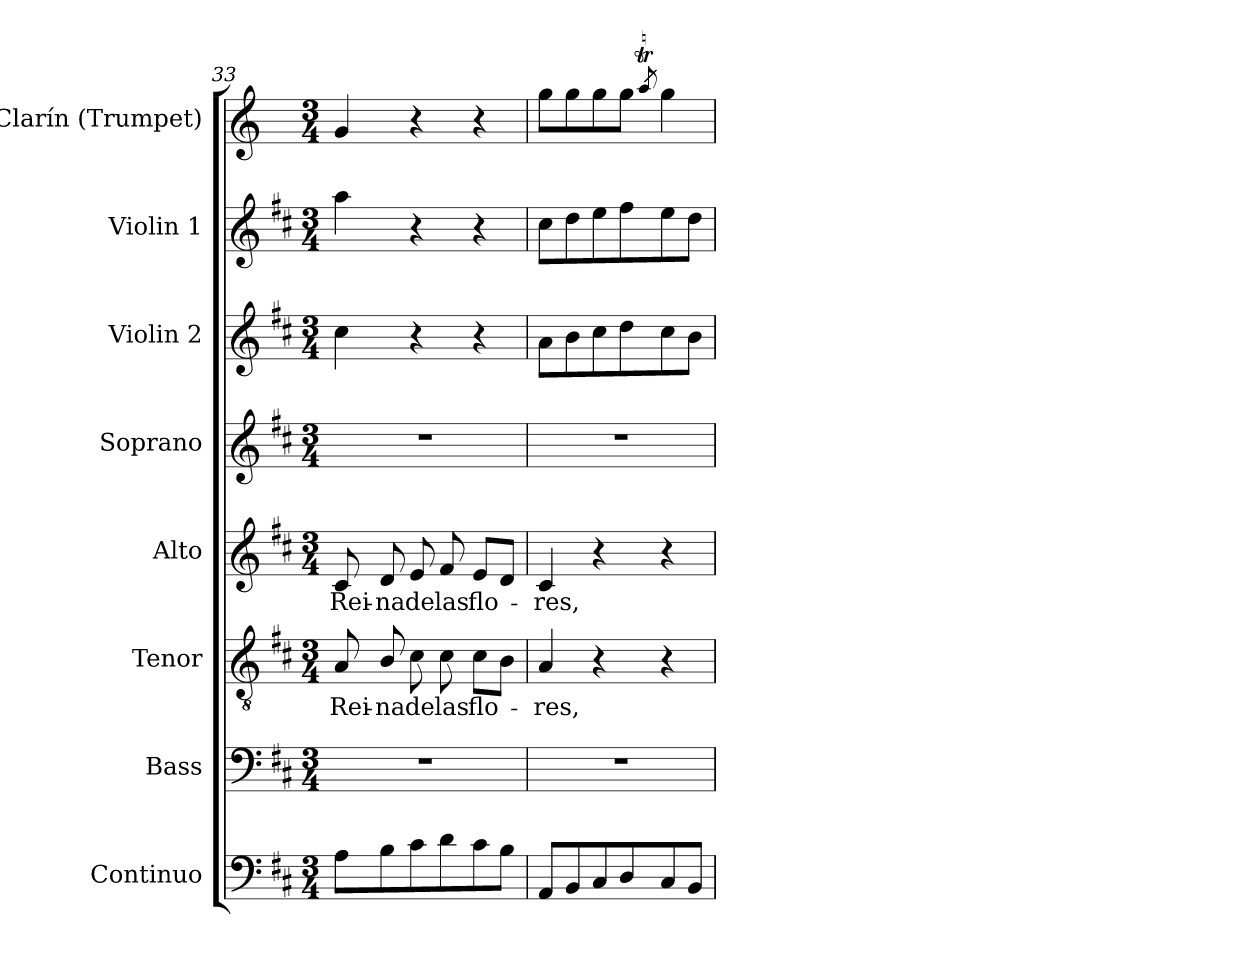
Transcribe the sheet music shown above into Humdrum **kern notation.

**kern	**kern	**kern	**text	**kern	**text	**kern	**kern	**kern	**kern
*part8	*part7	*part6	*part6	*part5	*part5	*part4	*part3	*part2	*part1
*staff8	*staff7	*staff6	*staff6	*staff5	*staff5	*staff4	*staff3	*staff2	*staff1
*I"Continuo	*I"Bass	*I"Tenor	*	*I"Alto	*	*I"Soprano	*I"Violin 2	*I"Violin 1	*I"Clarín (Trumpet)
*I'Cont.	*I'B.	*I'T.	*	*I'A.	*	*I'S.	*I'Vln. 2	*I'Vln. 1	*I'Tpt.
!!LO:LB:g=z
*clefF4	*clefF4	*clefGv2	*	*clefG2	*	*clefG2	*clefG2	*clefG2	*clefG2
*	*	*ITrd7c12	*	*	*	*	*	*	*ITrd-1c-2
*k[f#c#]	*k[f#c#]	*k[f#c#]	*	*k[f#c#]	*	*k[f#c#]	*k[f#c#]	*k[f#c#]	*k[f#c#]
*D:	*D:	*D:	*	*D:	*	*D:	*D:	*D:	*D:
*M3/4	*M3/4	*M3/4	*	*M3/4	*	*M3/4	*M3/4	*M3/4	*M3/4
=33	=33	=33	=33	=33	=33	=33	=33	=33	=33
!	!LO:N:vis=1	!	!	!	!	!	!	!	!
!	!	!	!LO:LY:b:color=#000000	!	!	!	!	!	!
!	!	!	!	!	!LO:LY:b:color=#000000	!LO:N:vis=1	!	!	!
8Ai\L	2.r	8AAi/	Rei-	8c#i/	Rei-	2.r	4cc#i\	4aai\	4ai/
!	!	!	!LO:LY:b:color=#000000	!	!	!	!	!	!
!	!	!	!	!	!LO:LY:b:color=#000000	!	!	!	!
8Bi\	.	8BBi/	-na	8di/	-na	.	.	.	.
!	!	!	!LO:LY:b:color=#000000	!	!	!	!	!	!
!	!	!	!	!	!LO:LY:b:color=#000000	!	!	!	!
8c#i\	.	8C#i\	de	8ei/	de	.	4r	4r	4r
!	!	!	!LO:LY:b:color=#000000	!	!	!	!	!	!
!	!	!	!	!	!LO:LY:b:color=#000000	!	!	!	!
8di\	.	8C#i\	las	8f#i/	las	.	.	.	.
!	!	!	!LO:LY:b:color=#000000	!	!	!	!	!	!
!	!	!	!	!	!LO:LY:b:color=#000000	!	!	!	!
8c#i\	.	8C#i\L	flo-	8ei/L	flo-	.	4r	4r	4r
8Bi\J	.	8BBi\J	.	8di/J	.	.	.	.	.
=34	=34	=34	=34	=34	=34	=34	=34	=34	=34
!	!LO:N:vis=1	!	!	!	!	!	!	!	!
!	!	!	!LO:LY:b:color=#000000	!	!	!	!	!	!
!	!	!	!	!	!LO:LY:b:color=#000000	!LO:N:vis=1	!	!	!
8AAi/L	2.r	4AAi/	-res,	4c#i/	-res,	2.r	8ai\L	8cc#i\L	8aai\L
8BBi/	.	.	.	.	.	.	8bi\	8ddi\	8aai\
8C#i/	.	4r	.	4r	.	.	8cc#i\	8eei\	8aai\
8Di/	.	.	.	.	.	.	8ddi\	8ff#i\	8aai\J
.	.	.	.	.	.	.	.	.	8qbbti/
8C#i/	.	4r	.	4r	.	.	8cc#i\	8eei\	4aai\
8BBi/J	.	.	.	.	.	.	8bi\J	8ddi\J	.
=	=	=	=	=	=	=	=	=	=
*-	*-	*-	*-	*-	*-	*-	*-	*-	*-
